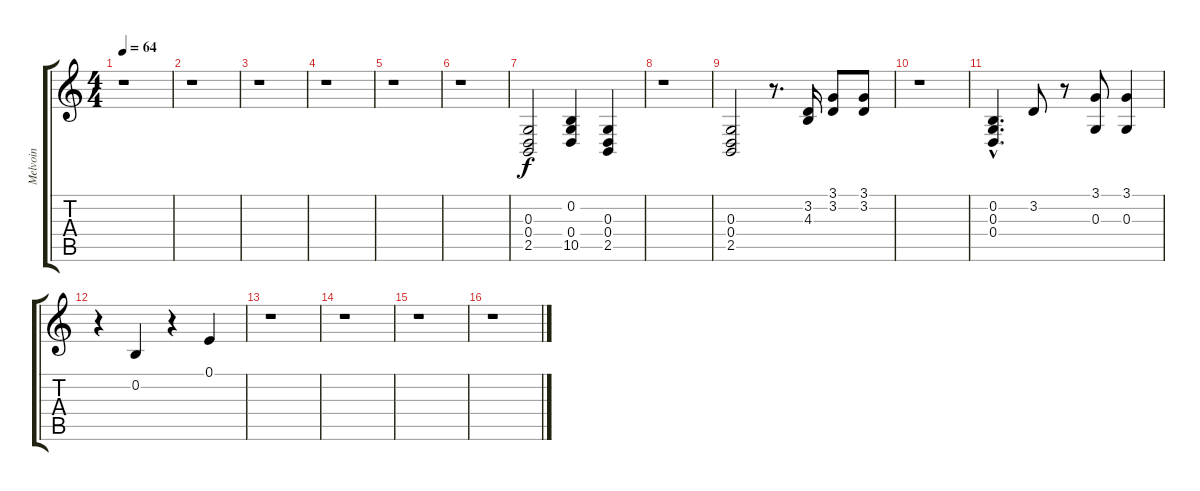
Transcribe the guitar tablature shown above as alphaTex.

\track ("Melvoin " "Melvoin ") {instrument brightacousticpiano}
\staff {score tabs}
\tuning (E4 B3 G3 D3 A2 E2) {hide}
\ts (4 4)
\tempo 64
\clef g2
\ks c
r.1{dy f} |
r.1 |
r.1 |
r.1 |
r.1 |
r.1 |
(0.3 0.4 2.5).2 (0.2 0.4 10.5).4 (0.3 0.4 2.5).4 |
r.1 |
(0.3 0.4 2.5).2 r.8{d} (3.2 4.3).16 (3.1 3.2).8 (3.1 3.2).8 |
r.1 |
(0.2{hac} 0.3{hac} 0.4{hac}).4{d} 3.2.8 r.8 (3.1 0.3).8 (3.1 0.3).4 |
r.4 0.2.4 r.4 0.1.4 |
r.1 |
r.1 |
r.1 |
r.1
